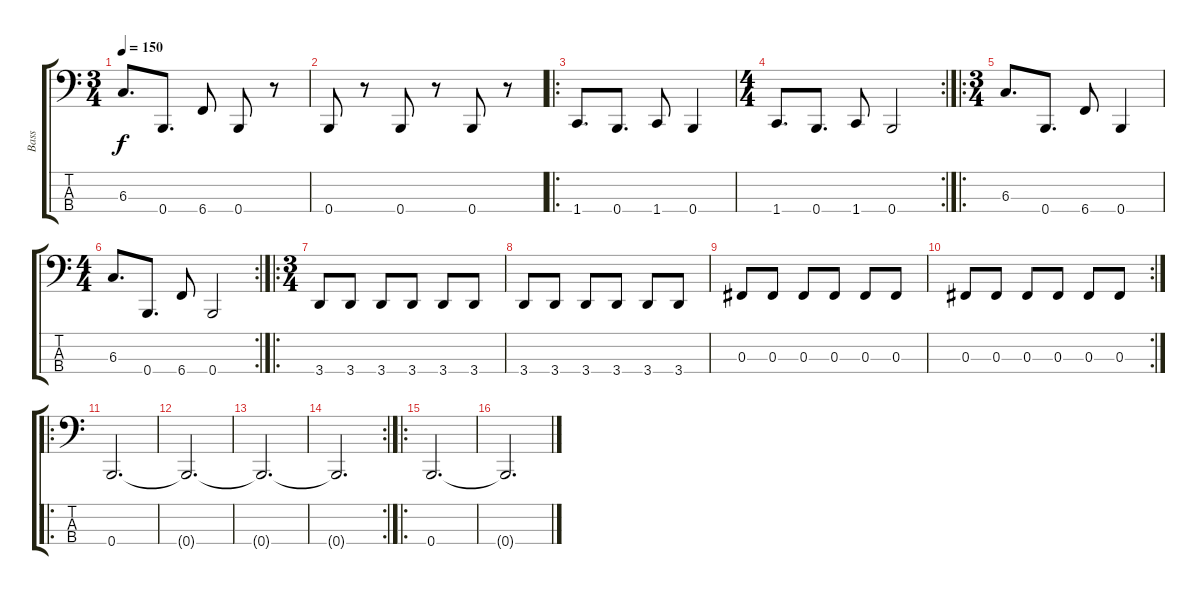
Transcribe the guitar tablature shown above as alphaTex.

\track ("Bass" "Bass") {instrument electricbassfinger}
\staff {score tabs}
\tuning (E2 B1 Gb1 B0) {hide}
\ts (3 4)
\tempo 150
\clef f4
\ks c
6.3.8{d dy f} 0.4.8{d} 6.4.8 0.4.8 r.8 |
0.4.8 r.8 0.4.8 r.8 0.4.8 r.8 |
\ro
1.4.8{d} 0.4.8{d} 1.4.8 0.4.4 |
\rc 2
\ts (4 4)
1.4.8{d} 0.4.8{d} 1.4.8 0.4.2 |
\ro
\ts (3 4)
6.3.8{d} 0.4.8{d} 6.4.8 0.4.4 |
\rc 2
\ts (4 4)
6.3.8{d} 0.4.8{d} 6.4.8 0.4.2 |
\ro
\ts (3 4)
3.4.8 3.4.8 3.4.8 3.4.8 3.4.8 3.4.8 |
3.4.8 3.4.8 3.4.8 3.4.8 3.4.8 3.4.8 |
0.3.8 0.3.8 0.3.8 0.3.8 0.3.8 0.3.8 |
\rc 2
0.3.8 0.3.8 0.3.8 0.3.8 0.3.8 0.3.8 |
\ro
0.4.2{d} |
0.4{t}.2{d} |
0.4{t}.2{d} |
\rc 2
0.4{t}.2{d} |
\ro
0.4.2{d} |
0.4{t}.2{d}
